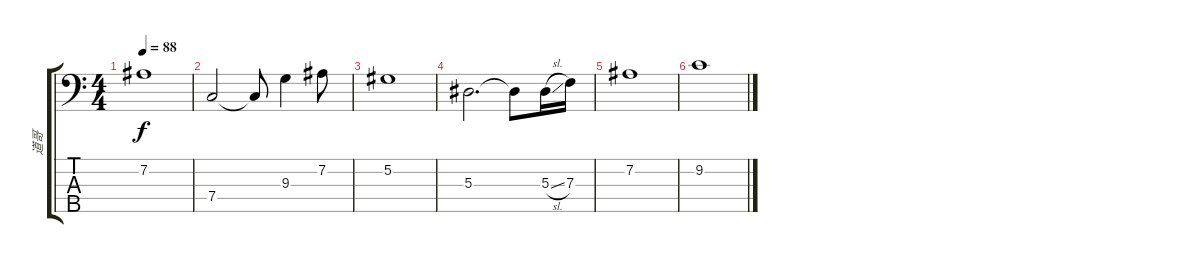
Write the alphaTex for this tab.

\track ("道哥" "道哥") {instrument electricbasspick}
\staff {score tabs}
\tuning (Ab2 Eb2 Bb1 F1 C1) {hide}
\ts (4 4)
\tempo 88
\clef f4
\ks c
7.2.1{dy f} |
7.4.2 7.4{t}.8 9.3.4 7.2.8 |
5.2.1 |
5.3.2{d} 5.3{t}.8 5.3{sl}.16 7.3.16 |
7.2.1 |
9.2.1
